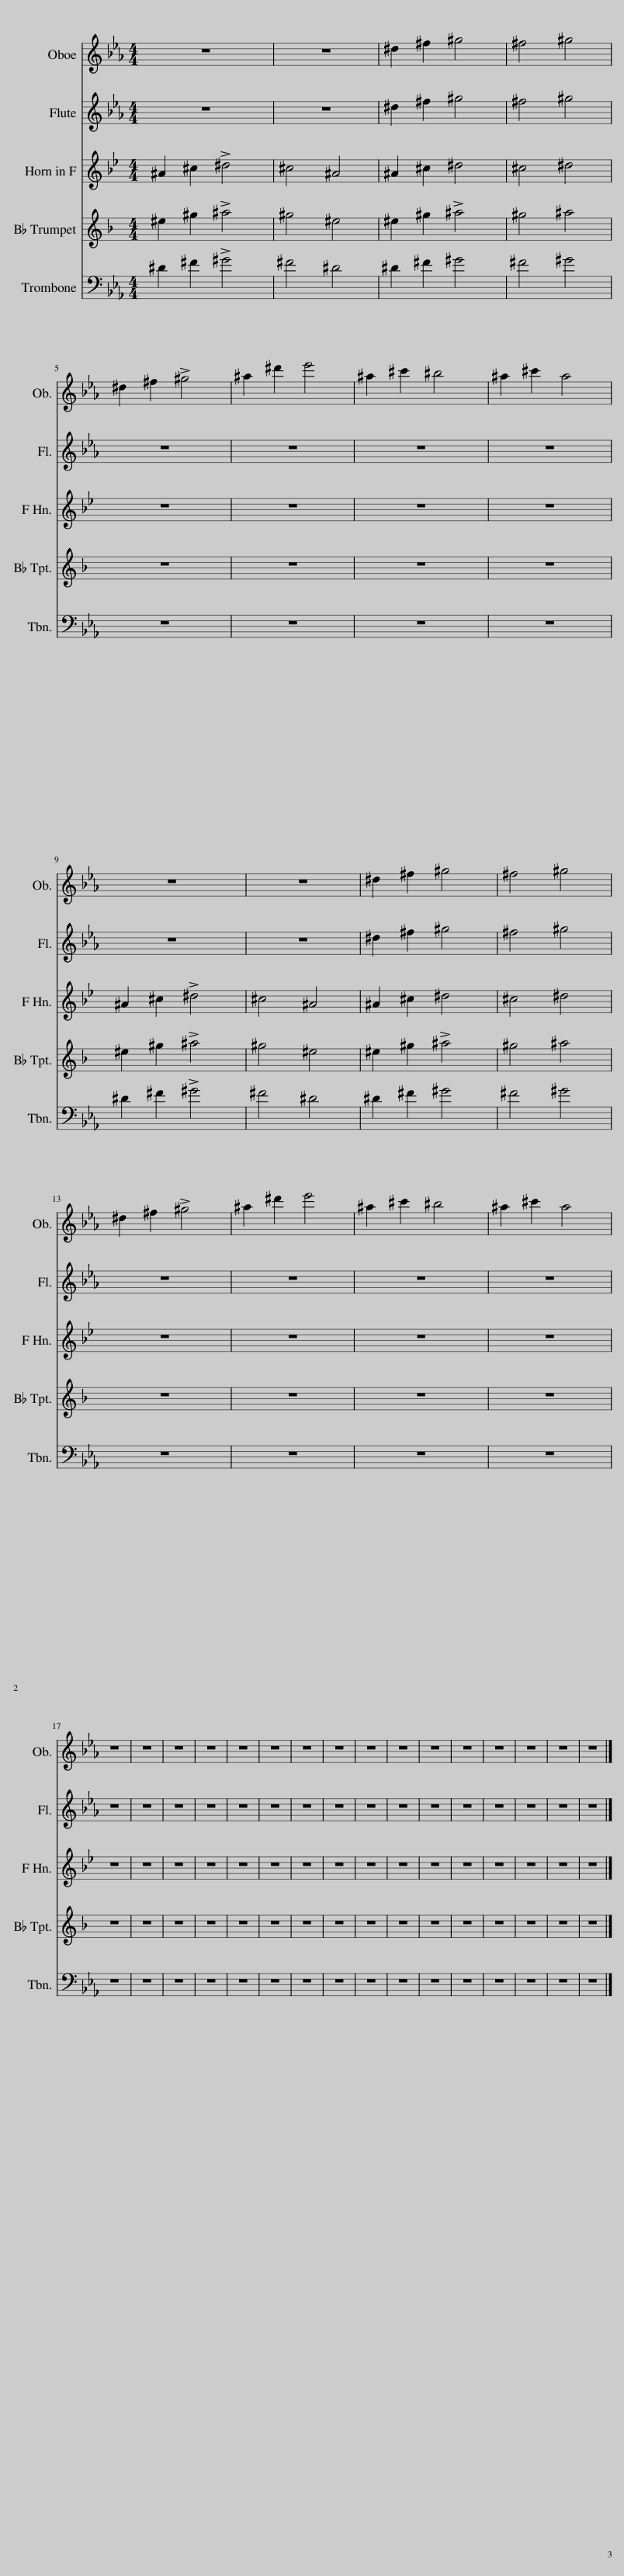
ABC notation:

X:1
%%score 1 2 3 4 5
L:1/8
M:4/4
I:linebreak $
K:Eb
V:1 treble
V:2 treble
V:3 treble transpose=-7
V:4 treble transpose=-2
V:5 bass
V:1
 z8 | z8 | ^d2 ^f2 ^g4 | ^f4 ^g4 |$ ^d2 ^f2 !>!^g4 | %5
 ^a2 ^d'2 e'4 | ^a2 ^c'2 ^b4 | ^a2 ^c'2 a4 |$ z8 | z8 | %10
 ^d2 ^f2 ^g4 | ^f4 ^g4 |$ ^d2 ^f2 !>!^g4 | ^a2 ^d'2 e'4 | ^a2 ^c'2 ^b4 | %15
 ^a2 ^c'2 a4 |$ z8 | z8 | z8 | z8 | %20
 z8 | z8 | z8 | z8 | z8 | %25
 z8 | z8 | z8 | z8 | z8 | %30
 z8 | z8 |] %32
V:2
 z8 | z8 | ^d2 ^f2 ^g4 | ^f4 ^g4 |$ z8 | %5
 z8 | z8 | z8 |$ z8 | z8 | %10
 ^d2 ^f2 ^g4 | ^f4 ^g4 |$ z8 | z8 | z8 | %15
 z8 |$ z8 | z8 | z8 | z8 | %20
 z8 | z8 | z8 | z8 | z8 | %25
 z8 | z8 | z8 | z8 | z8 | %30
 z8 | z8 |] %32
V:3
[K:Bb] ^A2 ^c2 !>!^d4 | ^c4 ^A4 | ^A2 ^c2 ^d4 | ^c4 ^d4 |$ z8 | %5
 z8 | z8 | z8 |$ ^A2 ^c2 !>!^d4 | ^c4 ^A4 | %10
 ^A2 ^c2 ^d4 | ^c4 ^d4 |$ z8 | z8 | z8 | %15
 z8 |$ z8 | z8 | z8 | z8 | %20
 z8 | z8 | z8 | z8 | z8 | %25
 z8 | z8 | z8 | z8 | z8 | %30
 z8 | z8 |] %32
V:4
[K:F] ^e2 ^g2 !>!^a4 | ^g4 ^e4 | ^e2 ^g2 !>!^a4 | ^g4 ^a4 |$ z8 | %5
 z8 | z8 | z8 |$ ^e2 ^g2 !>!^a4 | ^g4 ^e4 | %10
 ^e2 ^g2 !>!^a4 | ^g4 ^a4 |$ z8 | z8 | z8 | %15
 z8 |$ z8 | z8 | z8 | z8 | %20
 z8 | z8 | z8 | z8 | z8 | %25
 z8 | z8 | z8 | z8 | z8 | %30
 z8 | z8 |] %32
V:5
 ^D2 ^F2 !>!^G4 | ^F4 ^D4 | ^D2 ^F2 ^G4 | ^F4 ^G4 |$ z8 | %5
 z8 | z8 | z8 |$ ^D2 ^F2 !>!^G4 | ^F4 ^D4 | %10
 ^D2 ^F2 ^G4 | ^F4 ^G4 |$ z8 | z8 | z8 | %15
 z8 |$ z8 | z8 | z8 | z8 | %20
 z8 | z8 | z8 | z8 | z8 | %25
 z8 | z8 | z8 | z8 | z8 | %30
 z8 | z8 |] %32
